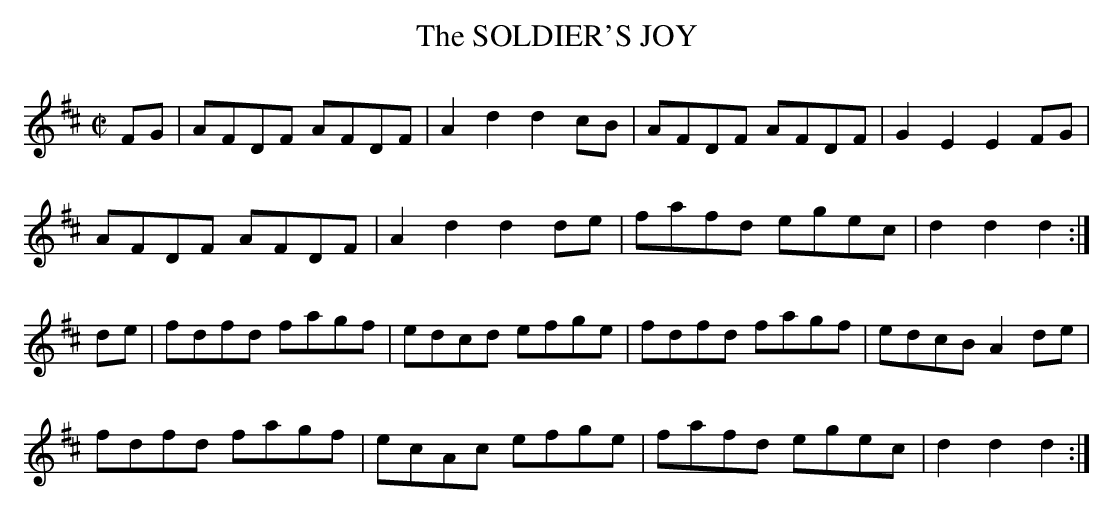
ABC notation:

X:1
T:SOLDIER'S JOY, The
M:C|
L:1/8
K:D
FG|AFDF AFDF|A2d2 d2cB|AFDF AFDF|G2E2 E2FG|
AFDF AFDF|A2d2 d2de|fafd egec|d2d2d2:|
de|fdfd fagf|edcd efge|fdfd fagf|edcB A2de|
fdfd fagf|ecAc efge|fafd egec|d2d2d2:|
